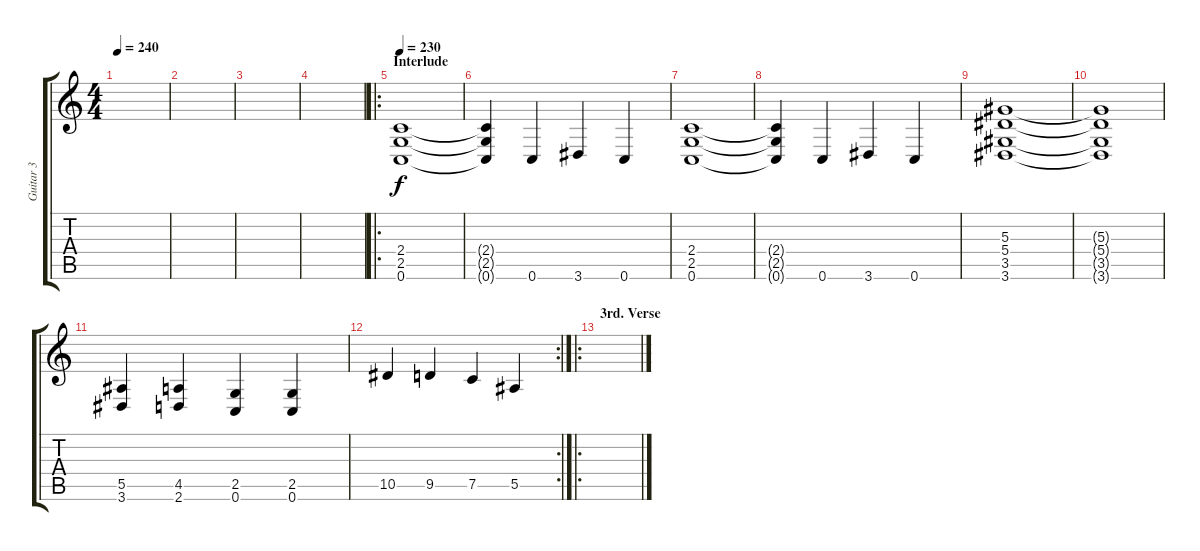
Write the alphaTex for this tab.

\track ("Guitar 3" "Guitar 3") {instrument distortionguitar}
\staff {score tabs}
\tuning (C4 G3 Eb3 Bb2 F2 C2) {hide}
\ts (4 4)
\tempo 240
\clef g2
\ks c
|
|
|
|
\ro
\section ("" "Interlude")
\tempo 230
(2.4 2.5 0.6).1{dy f} |
(2.4{t} 2.5{t} 0.6{t}).4 0.6.4 3.6.4 0.6.4 |
(2.4 2.5 0.6).1 |
(2.4{t} 2.5{t} 0.6{t}).4 0.6.4 3.6.4 0.6.4 |
(5.3 5.4 3.5 3.6).1 |
(5.3{t} 5.4{t} 3.5{t} 3.6{t}).1 |
(5.5 3.6).4 (4.5 2.6).4 (2.5 0.6).4 (2.5 0.6).4 |
\rc 2
10.5.4 9.5.4 7.5.4 5.5.4 |
\ro
\section ("" "3rd. Verse")
